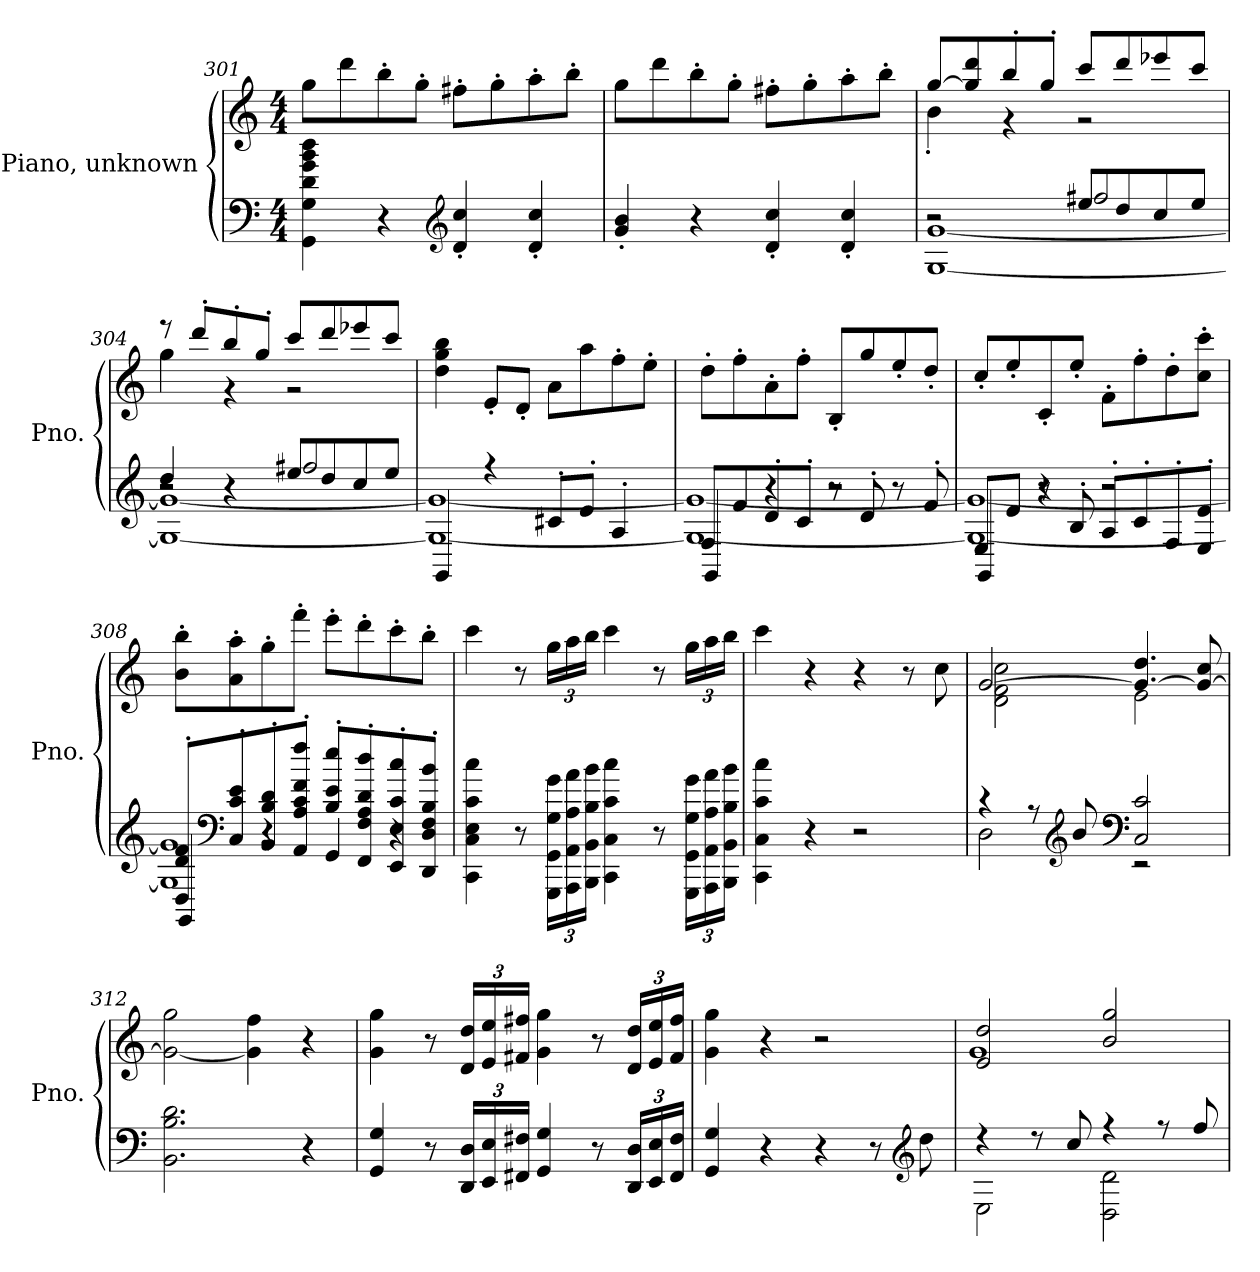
**kern	**kern
*part1	*part1
*staff2	*staff1
*I"Piano, unknown	*
*I'Pno.	*
*clefF4	*clefG2
*k[]	*k[]
*M4/4	*M4/4
=301	=301
4GG\ 4G\ 4d\ 4g\ 4b\ 4dd\	8gg\L
.	8ddd\
4r	8bb'\
.	8gg'\J
*clefG2	*
4d/' 4cc/'	8ff#X'\L
.	8gg'\
4d/' 4cc/'	8aa'\
.	8bb'\J
=302	=302
4g/' 4b/'	8gg\L
.	8ddd\
4r	8bb'\
.	8gg'\J
4d/' 4cc/'	8ff#X'\L
.	8gg'\
4d/' 4cc/'	8aa'\
.	8bb'\J
!!LO:PB:g=z
=303	=303
*^	*^
*	*^	*	*
2r	[1G [1g	2r	[8gg/L	4b'\
.	.	.	8gg/] 8ddd/	.
.	.	.	8bb'/	4r
.	.	.	8gg'/J	.
8ee/L	.	2ff#X/	8ccc/L	2r
8dd/	.	.	8ddd/	.
8cc/	.	.	8eee-X/	.
8ee/J	.	.	8ccc/J	.
=304	=304	=304	=304	=304
4dd/	1G_ 1g_	2r	8r	4gg\
.	.	.	8ddd'/L	.
4r	.	.	8bb'/	4r
.	.	.	8gg'/J	.
8ee/L	.	2ff#X/	8ccc/L	2r
8dd/	.	.	8ddd/	.
8cc/	.	.	8eee-X/	.
8ee/J	.	.	8ccc/J	.
*	*v	*v	*	*
*	*	*v	*v
=305	=305	=305
4GG/	1G_ 1g_	4dd\ 4gg\ 4bb\
4r	.	8e'/L
.	.	8d'/J
8c#X'/L	.	8a\L
8e'/J	.	8aa\
4A'/	.	8ff'\
.	.	8ee'\J
=306	=306	=306
*	*^	*
8F/L	1G_ 1g_	4GG/	8dd'\L
8f/	.	.	8ff'\
8d'/	.	4r	8a'\
8c'/J	.	.	8ff'\J
8r	.	2r	8B'/L
8d'/	.	.	8gg/
8r	.	.	8ee'/
8f'/	.	.	8dd'/J
!!LO:LB:g=z
=307	=307	=307	=307
8E/L	1G_ 1g_	4GG/	8cc'/L
8e/J	.	.	8ee'/
8r	.	4r	8c'/
8B'/	.	.	8ee'/J
8A'/L	.	2r	8f'\L
8c'/	.	.	8ff'\
8F'/	.	.	8dd'\
8E/' 8e/'J	.	.	8cc\' 8ccc\'J
=308	=308	=308	=308
8D/' 8d/' 8f/'L	1G] 1g]	4GG/	8b\' 8bb\'L
*clefF4	*	*	*
8C/' 8c/' 8e/'	.	.	8a\' 8aa\'
8BB/' 8B/' 8d/'	.	4r	8gg'\
8AA/' 8A/' 8c/' 8f/' 8ff/'J	.	.	8fff'\J
8B/' 8e/' 8ee/'L	.	4GG/	8eee'\L
8FF/' 8F/' 8A/' 8d/' 8dd/'	.	.	8ddd'\
8EE/' 8E/' 8c/' 8cc/'	.	4r	8ccc'\
8DD/' 8D/' 8F/' 8B/' 8b/'J	.	.	8bb'\J
*v	*v	*v	*
=309	=309
4CC\ 4C\ 4E\ 4c\ 4cc\	4ccc\
8r	8r
*Xbrackettup	*Xbrackettup
24GGG\ 24GG\ 24G\ 24g\LL	24gg\LL
24AAA\ 24AA\ 24A\ 24a\	24aa\
24BBB\ 24BB\ 24B\ 24b\JJ	24bb\JJ
4CC\ 4C\ 4c\ 4cc\	4ccc\
8r	8r
24GGG\ 24GG\ 24G\ 24g\LL	24gg\LL
24AAA\ 24AA\ 24A\ 24a\	24aa\
24BBB\ 24BB\ 24B\ 24b\JJ	24bb\JJ
=310	=310
4CC\ 4C\ 4c\ 4cc\	4ccc\
4r	4r
2r	4r
.	8r
.	8cc\
!!LO:LB:g=z
=311	=311
*^	*^
4r	2D\	[2g/	2d\ 2f\ 2cc\
8r	.	.	.
*clefG2	*	*	*
8b/	.	.	.
*clefF4	*	*	*
2C/ 2c/	2r	4.g/_ 4.dd/	2e\
.	.	8g/_ 8cc/	.
*v	*v	*	*
*	*v	*v
=312	=312
2.BB\ 2.B\ 2.d\	2g\_ 2gg\
.	4g\] 4ff\
4r	4r
=313	=313
4GG/ 4G/	4g\ 4gg\
8r	8r
24DD/ 24D/LL	24d/ 24dd/LL
24EE/ 24E/	24e/ 24ee/
24FF#X/ 24F#X/JJ	24f#X/ 24ff#X/JJ
4GG/ 4G/	4g\ 4gg\
8r	8r
24DD/ 24D/LL	24d/ 24dd/LL
24EE/ 24E/	24e/ 24ee/
24FF#/ 24F#/JJ	24f#/ 24ff#/JJ
=314	=314
4GG/ 4G/	4g\ 4gg\
4r	4r
4r	2r
8r	.
*clefG2	*
8dd\	.
=315	=315
*^	*^
4r	2E\	2e/ 2dd/	1g
8r	.	.	.
8cc/	.	.	.
4r	2D\ 2d\	2b/ 2gg/	.
8r	.	.	.
8ff/	.	.	.
*v	*v	*	*
*	*v	*v
=	=
*-	*-
